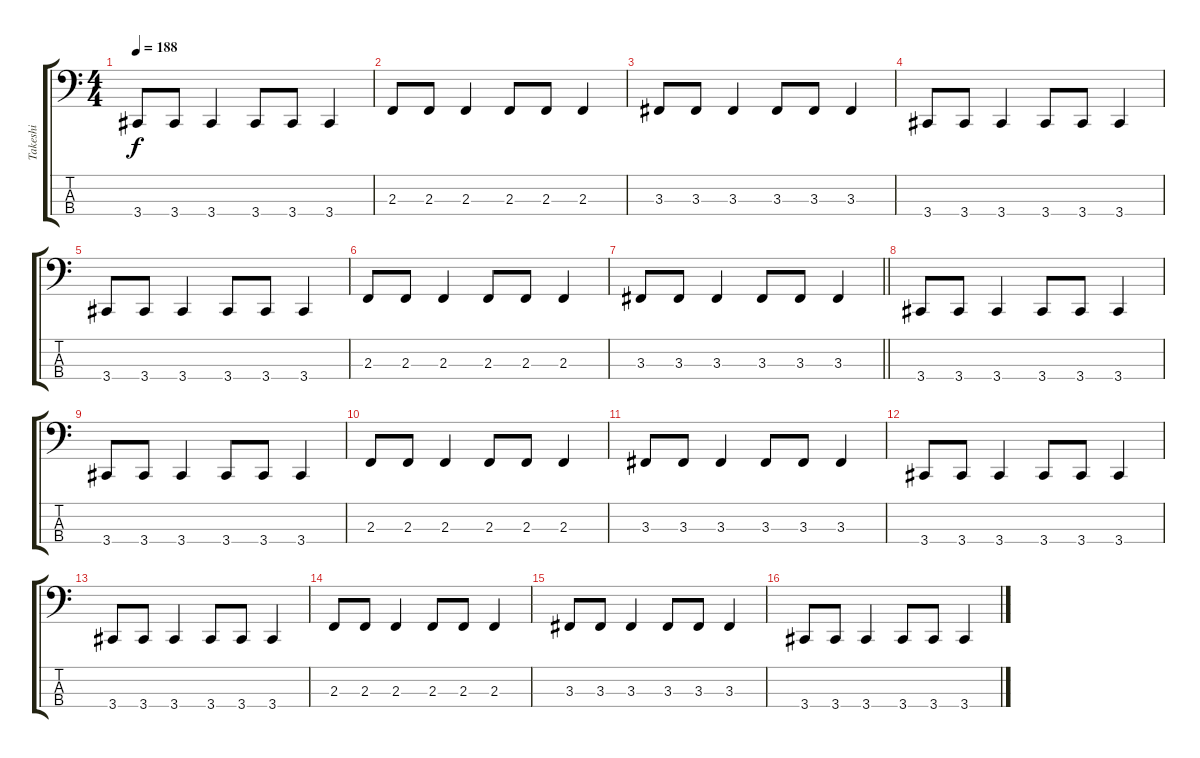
\track ("Takeshi" "Takeshi") {instrument electricbasspick}
\staff {score tabs}
\tuning (Db2 Ab1 Eb1 Bb0) {hide}
\ts (4 4)
\tempo 188
\clef f4
\ks c
3.4.8{dy f} 3.4.8 3.4.4 3.4.8 3.4.8 3.4.4 |
2.3.8 2.3.8 2.3.4 2.3.8 2.3.8 2.3.4 |
3.3.8 3.3.8 3.3.4 3.3.8 3.3.8 3.3.4 |
3.4.8 3.4.8 3.4.4 3.4.8 3.4.8 3.4.4 |
3.4.8 3.4.8 3.4.4 3.4.8 3.4.8 3.4.4 |
2.3.8 2.3.8 2.3.4 2.3.8 2.3.8 2.3.4 |
\barLineRight lightlight
3.3.8 3.3.8 3.3.4 3.3.8 3.3.8 3.3.4 |
3.4.8 3.4.8 3.4.4 3.4.8 3.4.8 3.4.4 |
3.4.8 3.4.8 3.4.4 3.4.8 3.4.8 3.4.4 |
2.3.8 2.3.8 2.3.4 2.3.8 2.3.8 2.3.4 |
3.3.8 3.3.8 3.3.4 3.3.8 3.3.8 3.3.4 |
3.4.8 3.4.8 3.4.4 3.4.8 3.4.8 3.4.4 |
3.4.8 3.4.8 3.4.4 3.4.8 3.4.8 3.4.4 |
2.3.8 2.3.8 2.3.4 2.3.8 2.3.8 2.3.4 |
3.3.8 3.3.8 3.3.4 3.3.8 3.3.8 3.3.4 |
3.4.8 3.4.8 3.4.4 3.4.8 3.4.8 3.4.4
